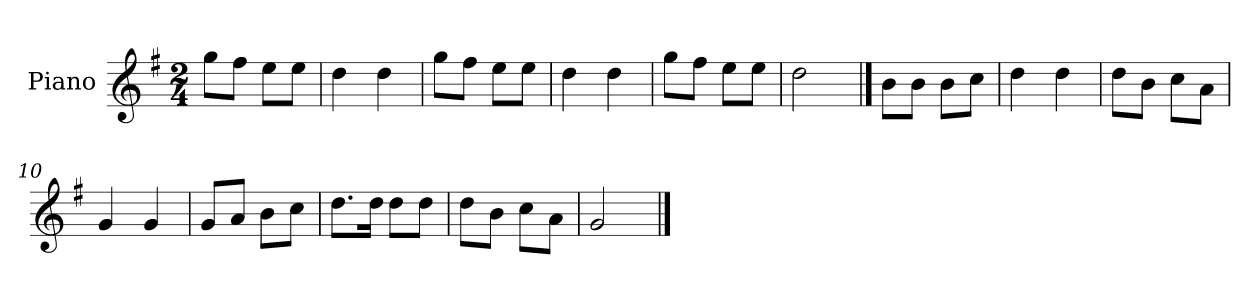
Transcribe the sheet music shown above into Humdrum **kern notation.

**kern
*part1
*staff1
*I"Piano
*I'Pno.
*clefG2
*k[f#]
*M2/4
=1
8gg\L
8ff#\J
8ee\L
8ee\J
=2
4dd\
4dd\
=3
8gg\L
8ff#\J
8ee\L
8ee\J
=4
4dd\
4dd\
=5
8gg\L
8ff#\J
8ee\L
8ee\J
=6
2dd\
==7
8b\L
8b\J
8b\L
8cc\J
=8
4dd\
4dd\
=9
8dd\L
8b\J
8cc\L
8a\J
=10
4g/
4g/
!!LO:LB:g=z
=11
8g/L
8a/J
8b\L
8cc\J
=12
8.dd\L
16dd\Jk
8dd\L
8dd\J
=13
8dd\L
8b\J
8cc\L
8a\J
=14
2g/
==
*-
